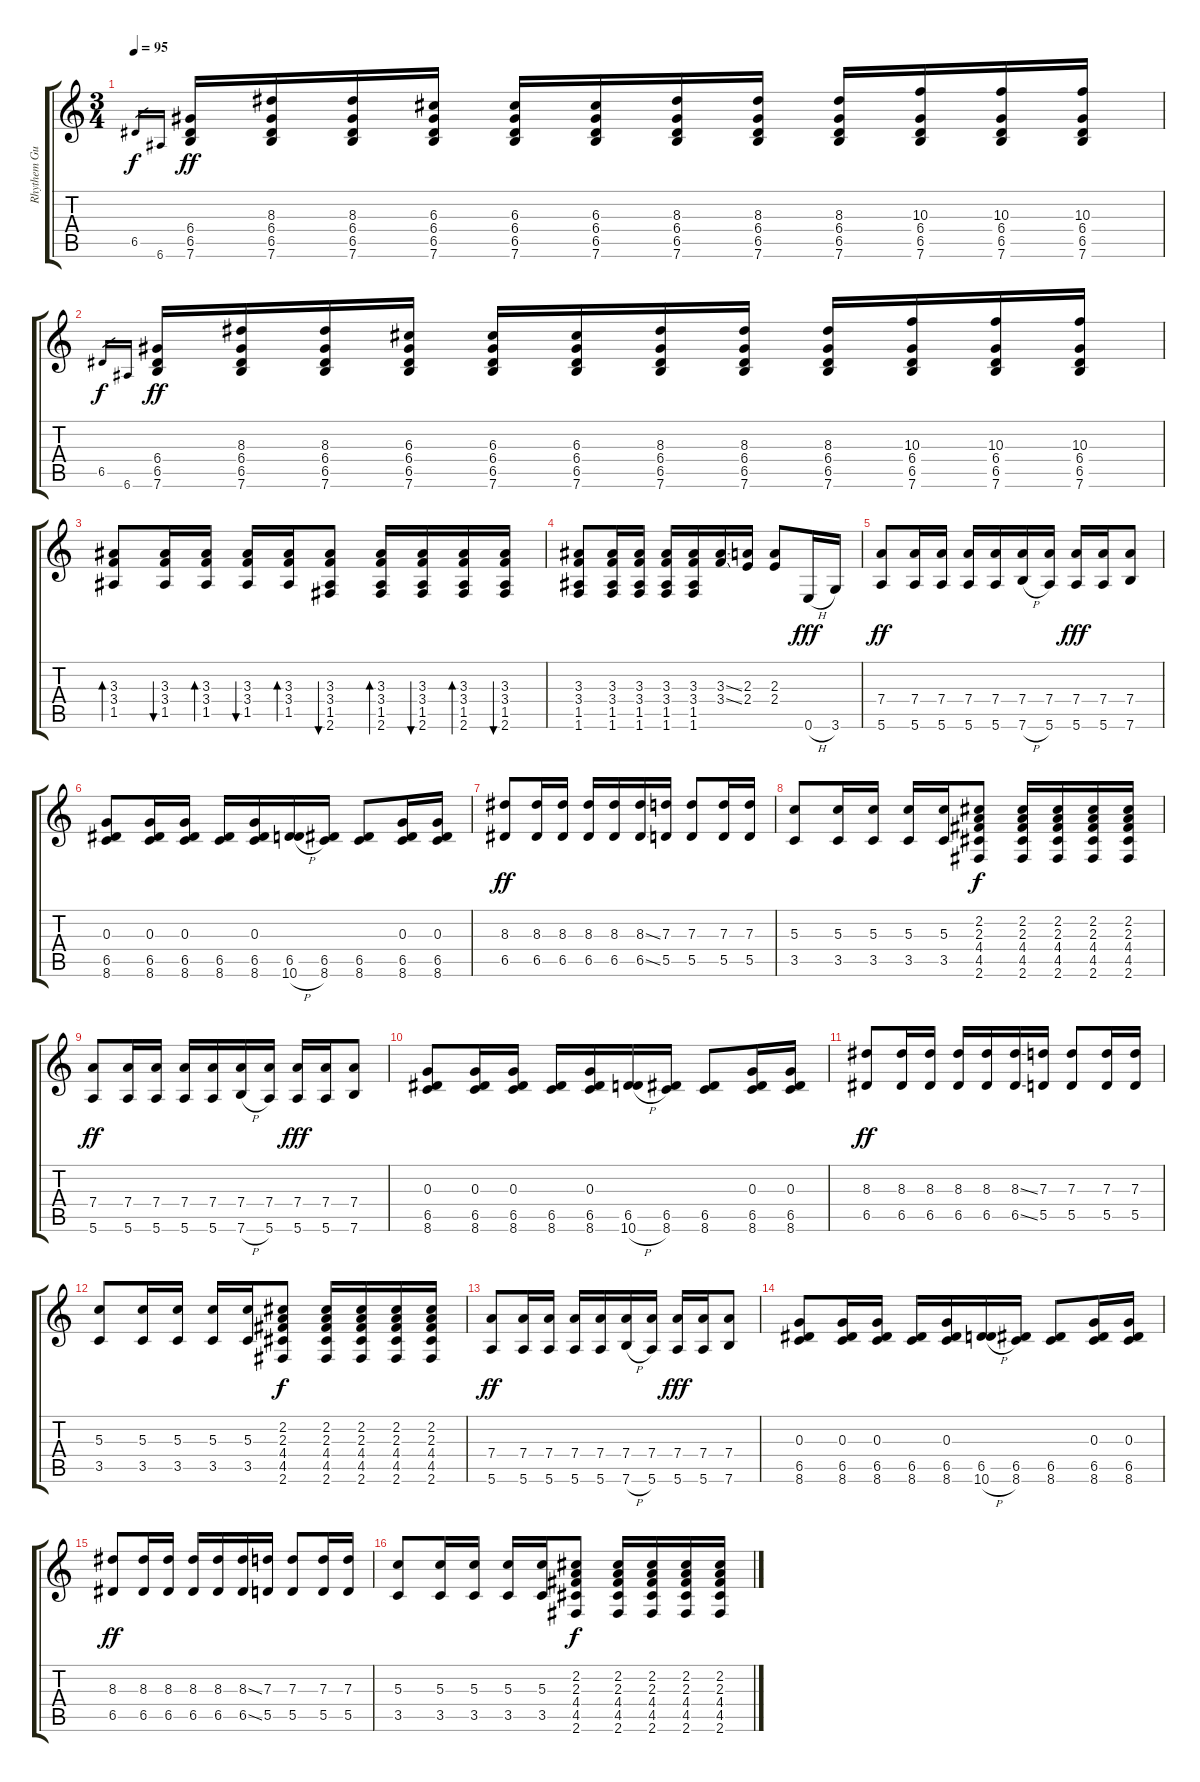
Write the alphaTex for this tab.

\track ("Rhythem Guitar" "Rhythem Gu") {instrument overdrivenguitar}
\staff {score tabs}
\tuning (E4 B3 G3 D3 A2 E2) {hide}
\ts (3 4)
\tempo 95
\clef g2
\ks c
6.5.16{gr dy f} 6.6.16{gr} (6.4 6.5 7.6).16{dy ff} (8.3 6.4 6.5 7.6).16 (8.3 6.4 6.5 7.6).16 (6.3 6.4 6.5 7.6).16 (6.3 6.4 6.5 7.6).16 (6.3 6.4 6.5 7.6).16 (8.3 6.4 6.5 7.6).16 (8.3 6.4 6.5 7.6).16 (8.3 6.4 6.5 7.6).16 (10.3 6.4 6.5 7.6).16 (10.3 6.4 6.5 7.6).16 (10.3 6.4 6.5 7.6).16 |
6.5.16{gr dy f} 6.6.16{gr} (6.4 6.5 7.6).16{dy ff} (8.3 6.4 6.5 7.6).16 (8.3 6.4 6.5 7.6).16 (6.3 6.4 6.5 7.6).16 (6.3 6.4 6.5 7.6).16 (6.3 6.4 6.5 7.6).16 (8.3 6.4 6.5 7.6).16 (8.3 6.4 6.5 7.6).16 (8.3 6.4 6.5 7.6).16 (10.3 6.4 6.5 7.6).16 (10.3 6.4 6.5 7.6).16 (10.3 6.4 6.5 7.6).16 |
(3.3 3.4 1.5).8{bd 60} (3.3 3.4 1.5).16{bu 60} (3.3 3.4 1.5).16{bd 60} (3.3 3.4 1.5).16{bu 60} (3.3 3.4 1.5).16{bd 60} (3.3 3.4 1.5 2.6).8{bu 60} (3.3 3.4 1.5 2.6).16{bd 60} (3.3 3.4 1.5 2.6).16{bu 60} (3.3 3.4 1.5 2.6).16{bd 60} (3.3 3.4 1.5 2.6).16{bu 60} |
(3.3 3.4 1.5 1.6).8 (3.3 3.4 1.5 1.6).16 (3.3 3.4 1.5 1.6).16 (3.3 3.4 1.5 1.6).16 (3.3 3.4 1.5 1.6).16 (3.3{ss} 3.4{ss}).16 (2.3 2.4).16 (2.3 2.4).8 0.6{h}.16{dy fff} 3.6.16 |
(7.4 5.6).8{dy ff volume 16} (7.4 5.6).16 (7.4 5.6).16 (7.4 5.6).16 (7.4 5.6).16 (7.4 7.6{h}).16 (7.4 5.6).16 (7.4 5.6).16{dy fff} (7.4 5.6).16 (7.4 7.6).8 |
(0.3 6.5 8.6).8 (0.3 6.5 8.6).16 (0.3 6.5 8.6).16 (6.5 8.6).16 (0.3 6.5 8.6).16 (6.5 10.6{h}).16 (6.5 8.6).16 (6.5 8.6).8 (0.3 6.5 8.6).16 (0.3 6.5 8.6).16 |
(8.3 6.5).8{dy ff} (8.3 6.5).16 (8.3 6.5).16 (8.3 6.5).16 (8.3 6.5).16 (8.3{ss} 6.5{ss}).16 (7.3 5.5).16 (7.3 5.5).8 (7.3 5.5).16 (7.3 5.5).16 |
(5.3 3.5).8 (5.3 3.5).16 (5.3 3.5).16 (5.3 3.5).16 (5.3 3.5).16 (2.2 2.3 4.4 4.5 2.6).8{dy f} (2.2 2.3 4.4 4.5 2.6).16 (2.2 2.3 4.4 4.5 2.6).16 (2.2 2.3 4.4 4.5 2.6).16 (2.2 2.3 4.4 4.5 2.6).16 |
(7.4 5.6).8{dy ff} (7.4 5.6).16 (7.4 5.6).16 (7.4 5.6).16 (7.4 5.6).16 (7.4 7.6{h}).16 (7.4 5.6).16 (7.4 5.6).16{dy fff} (7.4 5.6).16 (7.4 7.6).8 |
(0.3 6.5 8.6).8 (0.3 6.5 8.6).16 (0.3 6.5 8.6).16 (6.5 8.6).16 (0.3 6.5 8.6).16 (6.5 10.6{h}).16 (6.5 8.6).16 (6.5 8.6).8 (0.3 6.5 8.6).16 (0.3 6.5 8.6).16 |
(8.3 6.5).8{dy ff} (8.3 6.5).16 (8.3 6.5).16 (8.3 6.5).16 (8.3 6.5).16 (8.3{ss} 6.5{ss}).16 (7.3 5.5).16 (7.3 5.5).8 (7.3 5.5).16 (7.3 5.5).16 |
(5.3 3.5).8 (5.3 3.5).16 (5.3 3.5).16 (5.3 3.5).16 (5.3 3.5).16 (2.2 2.3 4.4 4.5 2.6).8{dy f} (2.2 2.3 4.4 4.5 2.6).16 (2.2 2.3 4.4 4.5 2.6).16 (2.2 2.3 4.4 4.5 2.6).16 (2.2 2.3 4.4 4.5 2.6).16 |
(7.4 5.6).8{dy ff} (7.4 5.6).16 (7.4 5.6).16 (7.4 5.6).16 (7.4 5.6).16 (7.4 7.6{h}).16 (7.4 5.6).16 (7.4 5.6).16{dy fff} (7.4 5.6).16 (7.4 7.6).8 |
(0.3 6.5 8.6).8 (0.3 6.5 8.6).16 (0.3 6.5 8.6).16 (6.5 8.6).16 (0.3 6.5 8.6).16 (6.5 10.6{h}).16 (6.5 8.6).16 (6.5 8.6).8 (0.3 6.5 8.6).16 (0.3 6.5 8.6).16 |
(8.3 6.5).8{dy ff} (8.3 6.5).16 (8.3 6.5).16 (8.3 6.5).16 (8.3 6.5).16 (8.3{ss} 6.5{ss}).16 (7.3 5.5).16 (7.3 5.5).8 (7.3 5.5).16 (7.3 5.5).16 |
(5.3 3.5).8 (5.3 3.5).16 (5.3 3.5).16 (5.3 3.5).16 (5.3 3.5).16 (2.2 2.3 4.4 4.5 2.6).8{dy f} (2.2 2.3 4.4 4.5 2.6).16 (2.2 2.3 4.4 4.5 2.6).16 (2.2 2.3 4.4 4.5 2.6).16 (2.2 2.3 4.4 4.5 2.6).16
